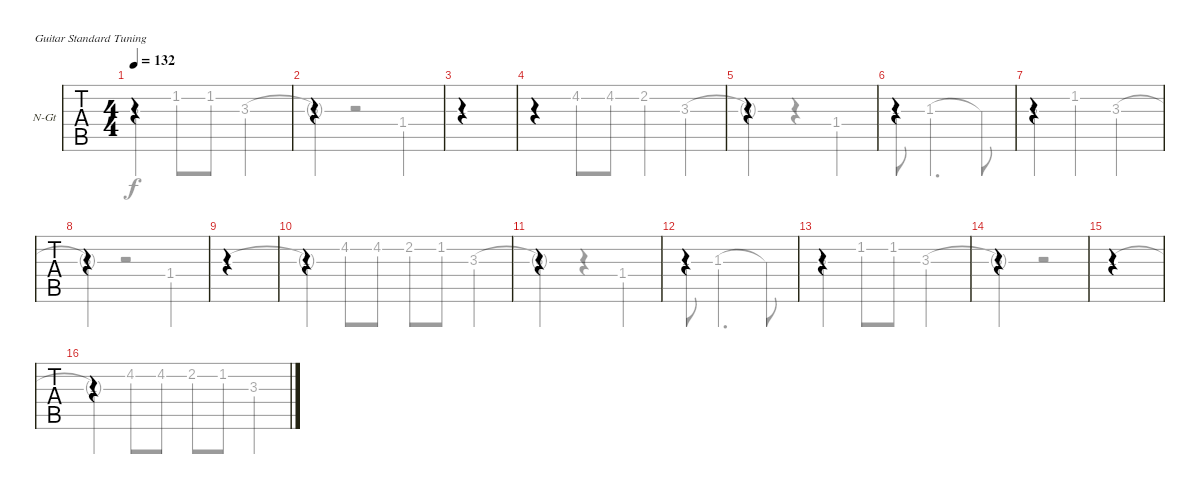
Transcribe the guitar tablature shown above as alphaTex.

\defaultSystemsLayout 4
\bracketExtendMode groupsimilarinstruments
\firstSystemTrackNameOrientation horizontal
\otherSystemsTrackNameOrientation horizontal
\track ("Nylon Guitar" "N-Gt") {instrument acousticguitarnylon}
\staff {tabs}
\tuning (E4 B3 G3 D3 A2 E2)
\voice
\ts (4 4)
\tempo 132
\clef g2
\ks c
|
|
|
|
|
|
|
|
|
|
|
|
|
|
|
\voice
\clef g2
\ks c
3.3.4{dy f} 1.2.8 1.2.8 3.3.2 |
3.3{t}.4 r.2 1.4.4 |
1.3.1 |
r.4 4.2.8 4.2.8 2.2.4 3.3.4 |
3.3{t}.2 r.4 1.4.4 |
1.3.8 1.3.2{d} 1.3{t}.8 |
3.3.4 1.2.4 3.3.2 |
3.3{t}.4 r.2 1.4.4 |
1.3.1 |
1.3{t}.4 4.2.8 4.2.8 2.2.8 1.2.8 3.3.4 |
3.3{t}.2 r.4 1.4.4 |
1.3.8 1.3.2{d} 1.3{t}.8 |
3.3.4 1.2.8 1.2.8 3.3.2 |
3.3{t}.2 r.2 |
1.3.1 |
1.3{t}.4 4.2.8 4.2.8 2.2.8 1.2.8 3.3.4
